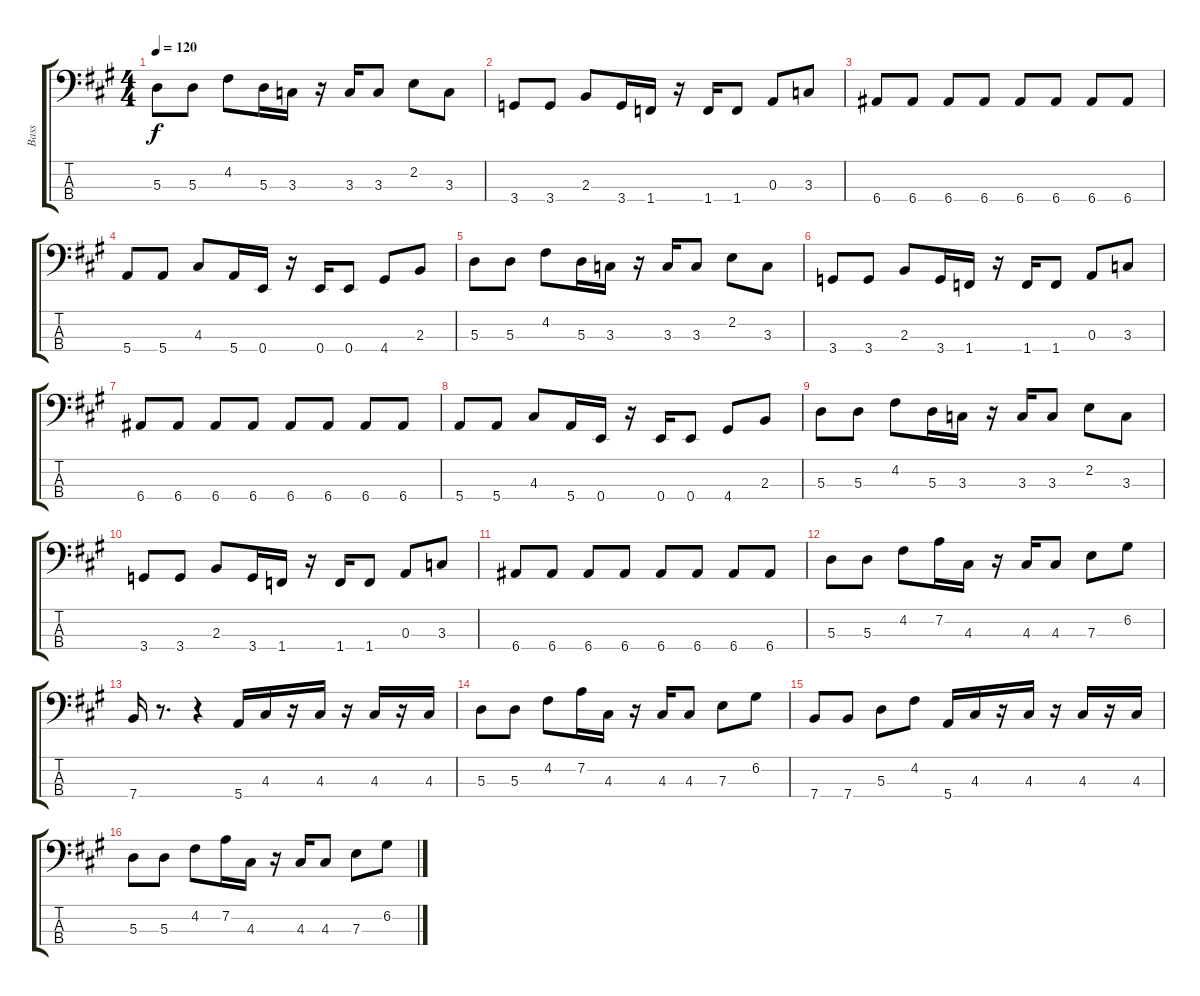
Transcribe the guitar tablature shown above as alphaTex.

\track ("Bass" "Bass") {instrument electricbasspick}
\staff {score tabs}
\tuning (G2 D2 A1 E1) {hide}
\ts (4 4)
\tempo 120
\clef f4
\ks a
5.3.8{dy f} 5.3.8 4.2.8 5.3.16 3.3.16 r.16 3.3.16 3.3.8 2.2.8 3.3.8 |
3.4.8 3.4.8 2.3.8 3.4.16 1.4.16 r.16 1.4.16 1.4.8 0.3.8 3.3.8 |
6.4.8 6.4.8 6.4.8 6.4.8 6.4.8 6.4.8 6.4.8 6.4.8 |
5.4.8 5.4.8 4.3.8 5.4.16 0.4.16 r.16 0.4.16 0.4.8 4.4.8 2.3.8 |
5.3.8 5.3.8 4.2.8 5.3.16 3.3.16 r.16 3.3.16 3.3.8 2.2.8 3.3.8 |
3.4.8 3.4.8 2.3.8 3.4.16 1.4.16 r.16 1.4.16 1.4.8 0.3.8 3.3.8 |
6.4.8 6.4.8 6.4.8 6.4.8 6.4.8 6.4.8 6.4.8 6.4.8 |
5.4.8 5.4.8 4.3.8 5.4.16 0.4.16 r.16 0.4.16 0.4.8 4.4.8 2.3.8 |
5.3.8 5.3.8 4.2.8 5.3.16 3.3.16 r.16 3.3.16 3.3.8 2.2.8 3.3.8 |
3.4.8 3.4.8 2.3.8 3.4.16 1.4.16 r.16 1.4.16 1.4.8 0.3.8 3.3.8 |
6.4.8 6.4.8 6.4.8 6.4.8 6.4.8 6.4.8 6.4.8 6.4.8 |
5.3.8 5.3.8 4.2.8 7.2.16 4.3.16 r.16 4.3.16 4.3.8 7.3.8 6.2.8 |
7.4.16 r.8{d} r.4 5.4.16 4.3.16 r.16 4.3.16 r.16 4.3.16 r.16 4.3.16 |
5.3.8 5.3.8 4.2.8 7.2.16 4.3.16 r.16 4.3.16 4.3.8 7.3.8 6.2.8 |
7.4.8 7.4.8 5.3.8 4.2.8 5.4.16 4.3.16 r.16 4.3.16 r.16 4.3.16 r.16 4.3.16 |
5.3.8 5.3.8 4.2.8 7.2.16 4.3.16 r.16 4.3.16 4.3.8 7.3.8 6.2.8
